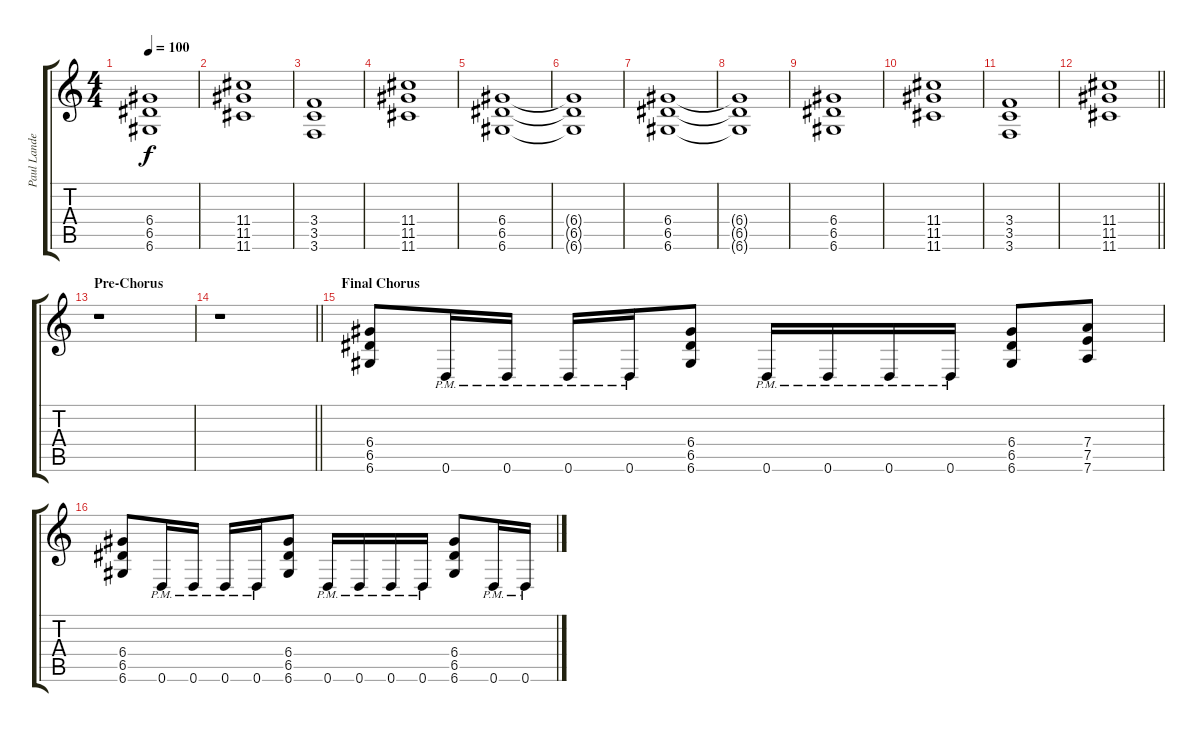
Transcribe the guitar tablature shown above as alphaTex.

\track ("Paul Landers" "Paul Lande") {instrument distortionguitar}
\staff {score tabs}
\tuning (E4 B3 G3 D3 A2 D2) {hide}
\ts (4 4)
\tempo 100
\clef g2
\ks c
(6.4 6.5 6.6).1{dy f} |
(11.4 11.5 11.6).1 |
(3.4 3.5 3.6).1 |
(11.4 11.5 11.6).1 |
(6.4 6.5 6.6).1 |
(6.4{t} 6.5{t} 6.6{t}).1 |
(6.4 6.5 6.6).1 |
(6.4{t} 6.5{t} 6.6{t}).1 |
(6.4 6.5 6.6).1 |
(11.4 11.5 11.6).1 |
(3.4 3.5 3.6).1 |
\barLineRight lightlight
(11.4 11.5 11.6).1 |
\section ("" "Pre-Chorus")
r.1 |
\barLineRight lightlight
r.1 |
\section ("" "Final Chorus")
(6.4 6.5 6.6).8 0.6{pm}.16 0.6{pm}.16 0.6{pm}.16 0.6{pm}.16 (6.4 6.5 6.6).8 0.6{pm}.16 0.6{pm}.16 0.6{pm}.16 0.6{pm}.16 (6.4 6.5 6.6).8 (7.4 7.5 7.6).8 |
(6.4 6.5 6.6).8 0.6{pm}.16 0.6{pm}.16 0.6{pm}.16 0.6{pm}.16 (6.4 6.5 6.6).8 0.6{pm}.16 0.6{pm}.16 0.6{pm}.16 0.6{pm}.16 (6.4 6.5 6.6).8 0.6{pm}.16 0.6{pm}.16
